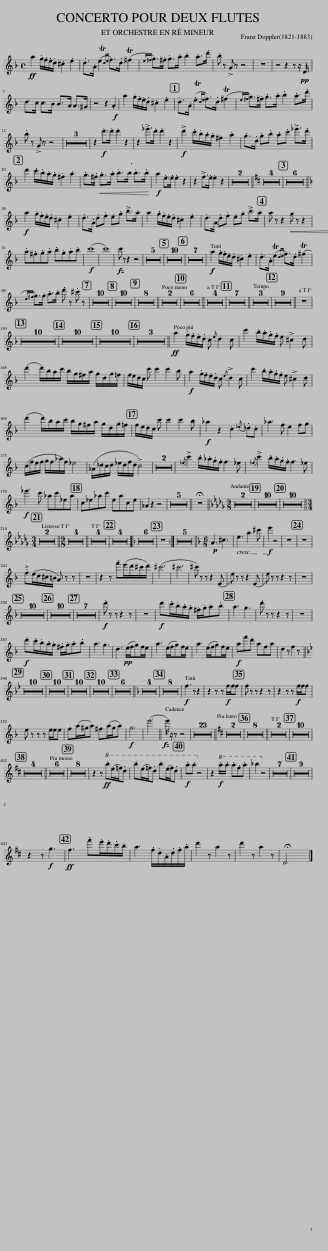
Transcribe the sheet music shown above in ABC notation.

X:1
L:1/8
M:4/4
I:linebreak $
K:F
V:1 treble
V:1
!ff! a2 .g/.f/.e/.d/ .^c2 .e2 | .d>.A (Te2{de} f>).d (T^f2 |{e^f} g>).^f .g>.a .b2 .a>.d' | .b z !>!G z z4 | z8 | %5
 z4 z2 z z/!pp! D/ |$ d>c c>B B>A A>^G | z4 z2!f! .A2 | a2 .g/.f/.e/.d/ .^c2 .e2 | .d>.A (.Te2{de} f>).d (T^f2 | %10
{e^f} g>).^f .g>.a .b2 .a>.d' |$ .b z !>!G z z4 | z8 | z8 | z8 | %15
 z2!f! .d'>.d' .d'2 z2 | z2 !>!_e'>.d' .d'2 z2 |!f! !>!d'2 .c'/.b/.a/.g/ .^f2 .a2 | .g>.d .g.b .a.c' !>!_e'>.d' |$ d'2 .c'/.b/.a/.g/ .^f2 .a2 | %20
 .g>.^f!<(! .g>.a .b>.b .b>.b!<)! |!f! a2 .e>.e .e2 z2 | z2 !>!f>.e .e2 z2 | z8 | z8 || %25
[K:D] z8 | z8 | z8 | z8 | z8 | %30
 z8 | z8 | z8 | z8 | z8 ||$ %35
[K:F]!f! a2 .g/.f/.e/.d/ .^c2 .e2 | .d>.A .d.f .e.g !>!b>.a | a2 .g/.f/.e/.d/ .^c2 .e2 | .d>.A .d.f .e.g !>!b>.a | a z z2!<(! g z z2!<)! |$ %40
 .a.^f.g.a .b.g.a.b |!f! (c'8 | c'8) | c' z z2 z4 | z8 | %45
 z8 | z8 | z8 | z8 | z8 | %50
 z8 | z8 | z8 | z8 | z8 | %55
 z8 | z8 | z8 | z8 | z8 | %60
 z8 | z8 | z8 | z8 | z8 | %65
 z8 |!f! a2 .g/.f/.e/.d/ .^c2 .e2 | .d>.A (Te2{de} f>).d (T^f2 |${e^f} g>).g .a>.b .d' z .^c' z | z8 | %70
 z8 | z8 | z8 | z8 | z8 | %75
 z8 | z8 | z8 | z8 | z8 | %80
 z8 | z8 | z8 | z8 | z8 | %85
 z8 | z8 | z8 | z8 | z8 | %90
 z8 | z8 | z8 | z8 | z8 | %95
 z8 | z8 || z8 | z8 | z8 | %100
 z8 | z8 | z8 | z8 | z8 || %105
 z8 | z8 | z8 | z8 | z8 | %110
 z8 | z8 | z8 | z8 | z8 | %115
 z8 || z8 | z8 | z8 | z8 | %120
 z8 | z8 | z8 | z8 | z8 | %125
 z8 | z8 | z8 || z8 |$ z8 | %130
 z8 | z8 | z8 | z8 | z8 | %135
 z8 | z8 | z8 | z8 | z8 | %140
 z8 | z8 | z8 | z8 | z8 | %145
 z8 | z8 | z8 | z8 | z8 | %150
 z8 | z8 | z8 | z8 | z8 | %155
 z8 | z8 | z8 | z8 | z8 | %160
 z8 | z8 ||!ff! a2 .g/.f/.e/.d/ c{/e} d2 c | c'2 .b/.a/.g/.f/ e !>!^c2 d |$ (d'2 d'/)b/a/c'/ b/g/^f/a/ g/d/g/=f/ | %165
 f/e/d/c/ c' c'2 c'2 b |!f! a2 .g/.f/.e/.d/ c{/e} !>!d2 c | c'2 .b/.a/.g/.f/ e !>!^c2 d |$ (d'2 d'/)b/a/c'/ b/g/^f/a/ g/d/g/=f/ | f/e/d/c/ c' c'2 c'2 b | %170
!f! _a2 z2 .c2{/_e} ._d.c | _a3 f e2 fg |$ (c/f/)e/f/ g/f/_a/f/ _e4 | (_A/_d/)c/d/ _e/d/f/d/ !>!c4 | z8 | %175
 z8 |{/_e} !>!c'2 .b/._a/.g/.f/ f3 _e |{/_e} !>!c'2 .b/.a/.g/.f/ f3 _e |$!f! _e'3 c' _ac'_ea | c_e_ac' eace | %180
 _A2 z2 z4 | z8 | z8 | z8 | z8 | %185
 z8 || !fermata!z8 ||[K:Db][M:9/8] z9 | z9 | z9 | %190
 z9 | z9 | z9 | z9 | z9 | %195
 z9 | z9 | z9 | z9 | z9 | %200
 z9 | z9 | z9 | z9 | z9 | %205
 z9 | z9 | z9 | z9 ||$[M:3/4] z6 | %210
 z6 ||[M:9/8] z9 | z9 | z9 | z9 || %215
 z9 | z9 | z9 | z9 | z9 | %220
 z9 | z9 | z9 |: z9 | z9 | %225
 z9 | z9 | z9 | z9 | z9 :| %230
 z9 | z9 | z9 | z9 | z9 || %235
[K:F][M:6/8]!p! A3 ^c3 | e3 a2 ^c' |!f! e'2 z4 | z6 | z6 |$ %240
 .f(e/d/)^c/=B/ A z z | z6 | z2 z .f'(e'/d'/)^c'/d'/ | (^c'6 | ^c'6 | %245
 ^c') z z z2 (E | e) z z z2 (E | e) z z z2 z | z6 |$ z6 | %250
 z6 | z6 | z6 | z6 | z6 | %255
 z6 | z6 | z6 | z6 | z6 | %260
 z6 | z6 | z6 | z6 | z6 | %265
 z6 | z6 | z6 | z6 | z6 | %270
 z6 | z6 | z6 | z6 | z6 | %275
 z6 |!f! .d' z z z2 z | z6 |!f! d'.c'/.b/.a/.g/ .^f/.g/.a.b | a3 g3 | %280
 .d' z z z2 z | z6 |$!f! .d'.c'/.b/.a/.g/ .^f/.g/.a.b | a3 g3 | d3!pp! (e/f/g)f/e/ | %285
 a3 (e/f/g)f/e/ | a3 (e/f/g)f/e/ |!f! af'd' afa | d2 z f2 z ||$[K:Bb] z6 | %290
 z6 | z6 | z6 | z6 | z6 | %295
 z6 | z6 | z6 | z6 | z6 | %300
 z6 | z6 | z6 | z6 | z6 | %305
 z6 | z6 | z6 | z6 | z6 | %310
 z6 | z6 | z6 | z6 | z6 | %315
 z6 | z6 | z6 | z6 | z6 | %320
 z6 | z6 | z6 | z6 | z6 | %325
 z6 | z6 | z6 | z6 | z6 | %330
 z6 | z6 | z6 | z6 | z6 || %335
[K:F] z6 | z6 | z6 | z6 | z6 | %340
 z6 | z6 | z6 | z6 | z6 | %345
 z6 | z6 |!f! f3 z z2 | z2 z z!f! f/f/f | f z z z2 z | %350
 z2 z z!f! f/f/f |$ e z z z e/e/e | f(a/^g/a) ^f(a/g/a) |!f! g6 | (e'6 || %355
 e'/) z/ z z4 | z6 | z6 | z6 | z6 | %360
 z6 | z6 | z6 | z6 | z6 | %365
 z6 | z6 | z6 | z6 | z6 | %370
 z6 | z6 | z6 | z6 | z6 | %375
 z6 | z6 | z6 | z6 ||[K:D] z6 | %380
 z6 | z6 | z6 | z6 | z6 | %385
 z6 | z6 | z6 | z6 || z6 | %390
 z6 | z6 | z6 | z6 | z6 | %395
 z6 | z6 | z6 | z6 | z6 | %400
 z6 |$ z6 | z6 | z6 | z6 || %405
 z6 | z6 | z6 | z6 | z6 | %410
 z6 | z6 | z6 | z6 | z6 | %415
 z6 | z6 | z6 | z6 | z2 z!ff!!8va(! .b'(e'/=f'/).d'!8va)! | %420
 .b(e/=f/).d .b(e/f/).d |!f! .a.a z4 | z2!f!!8va(! .a'/.a'/ .a'.f'.a'!8va)! | _b2 z4 | z6 | %425
 z6 | z6 | z6 | z6 | z6 | %430
 z6 | z6 | z6 | z6 | z6 | %435
 z6 | z6 | z6 | z6 | z6 |$ %440
 z2 z!f! g3 |!ff! f3 .f'.e'/.d'/.c'/.b/ | a3 .f/.d/.A/.d/.f/.a/ | d'2 z a2 z | d'2 z a2 z | %445
 !fermata!D6 |] %446
